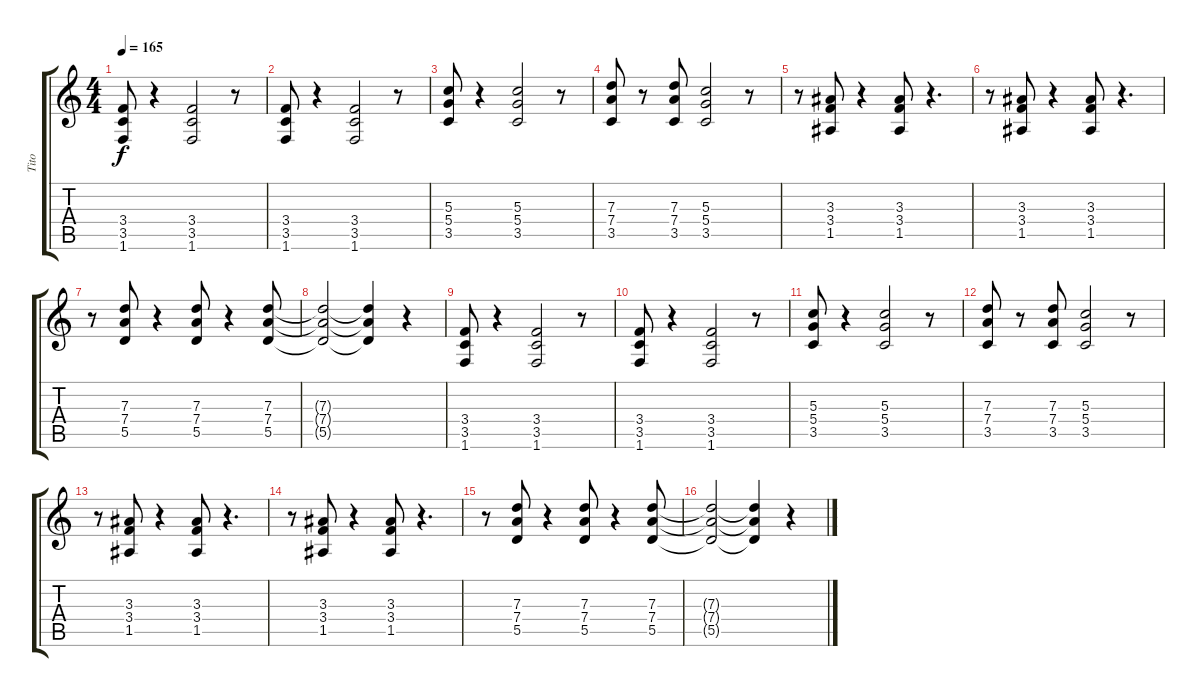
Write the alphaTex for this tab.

\track ("Tito" "Tito") {instrument distortionguitar}
\staff {score tabs}
\tuning (E4 B3 G3 D3 A2 E2) {hide}
\ts (4 4)
\tempo 165
\clef g2
\ks c
(3.4 3.5 1.6).8{dy f} r.4 (3.4 3.5 1.6).2 r.8 |
(3.4 3.5 1.6).8 r.4 (3.4 3.5 1.6).2 r.8 |
(5.3 5.4 3.5).8 r.4 (5.3 5.4 3.5).2 r.8 |
(7.3 7.4 3.5).8 r.8 (7.3 7.4 3.5).8 (5.3 5.4 3.5).2 r.8 |
r.8 (3.3 3.4 1.5).8 r.4 (3.3 3.4 1.5).8 r.4{d} |
r.8 (3.3 3.4 1.5).8 r.4 (3.3 3.4 1.5).8 r.4{d} |
r.8 (7.3 7.4 5.5).8 r.4 (7.3 7.4 5.5).8 r.4 (7.3 7.4 5.5).8 |
(7.3{t} 7.4{t} 5.5{t}).2 (7.3{t} 7.4{t} 5.5{t}).4 r.4 |
(3.4 3.5 1.6).8 r.4 (3.4 3.5 1.6).2 r.8 |
(3.4 3.5 1.6).8 r.4 (3.4 3.5 1.6).2 r.8 |
(5.3 5.4 3.5).8 r.4 (5.3 5.4 3.5).2 r.8 |
(7.3 7.4 3.5).8 r.8 (7.3 7.4 3.5).8 (5.3 5.4 3.5).2 r.8 |
r.8 (3.3 3.4 1.5).8 r.4 (3.3 3.4 1.5).8 r.4{d} |
r.8 (3.3 3.4 1.5).8 r.4 (3.3 3.4 1.5).8 r.4{d} |
r.8 (7.3 7.4 5.5).8 r.4 (7.3 7.4 5.5).8 r.4 (7.3 7.4 5.5).8 |
(7.3{t} 7.4{t} 5.5{t}).2 (7.3{t} 7.4{t} 5.5{t}).4 r.4
